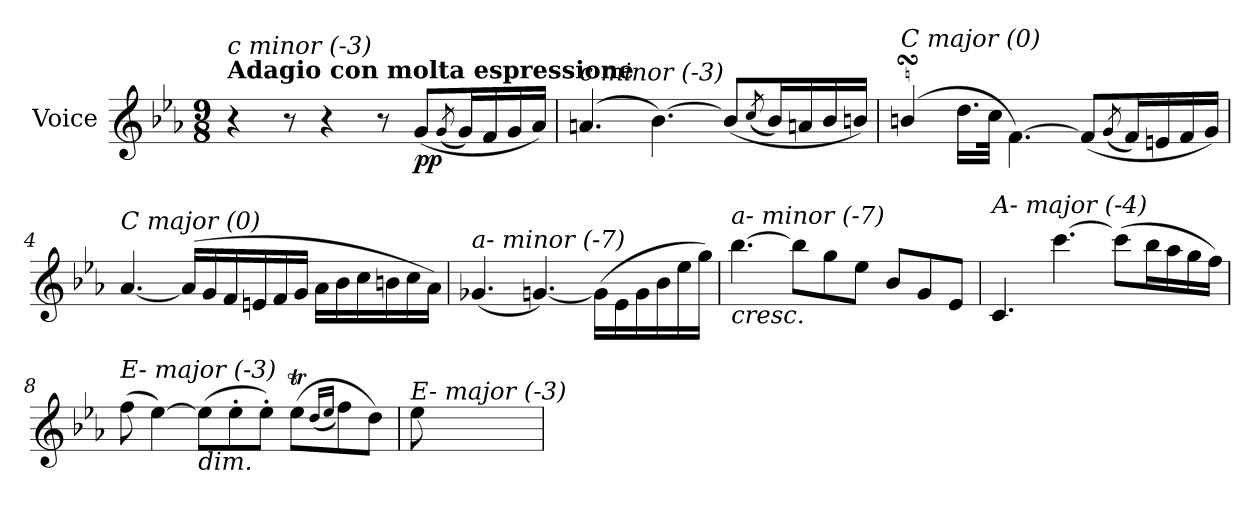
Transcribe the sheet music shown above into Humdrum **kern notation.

**kern	**dynam
*part1	*part1
*staff1	*staff1
*I"Voice	*
*I'V	*
*clefG2	*
*k[b-e-a-]	*
*M9/8	*
=1	=1
!LO:TX:a:B:t=Adagio con molta espressione	!
!LO:TX:i:t=c minor (-3)	!
4r	.
8r	.
4r	.
8r	.
!	!LO:DY:b
(<8g/L	pp
(<8qg/	.
16g/L)	.
16f/	.
16g/	.
16a-/JJ)	.
=2	=2
!LO:TX:i:t=c minor (-3)	!
(>4.an/	.
[4.b-\)	.
(<8b-/L]	.
(<8qcc/	.
16b-/L)	.
16an/	.
16b-/	.
16bn/JJ)	.
=3	=3
!LO:TX:i:t=C major (0)	!
(>4bnsSsS/	.
16.dd\LL	.
32cc\JJk	.
[4.f\)	.
(<8f/L]	.
(<8qg/	.
16f/L)	.
16en/	.
16f/	.
16g/JJ)	.
=4	=4
!LO:TX:i:t=C major (0)	!
[4.a-/	.
(>16a-/LL]	.
16g/	.
16f/	.
16en/	.
16f/	.
16g/JJ	.
16a-\LL	.
16b-\	.
16cc\	.
16bn\	.
16cc\	.
16a-\JJ)	.
!!LO:LB:g=z
=5	=5
!LO:TX:i:t=a- minor (-7)	!
(<4.g-Xi/	.
[4.g/)	.
(>16g\LL]	.
16e-\	.
16g\	.
16b-\	.
16ee-\	.
16gg\JJ)	.
=6	=6
!LO:TX:b:i:t=cresc.	!
!LO:TX:i:t=a- minor (-7)	!
[4.bb-\	.
8bb-\L]	.
8gg\	.
8ee-\J	.
8b-/L	.
8g/	.
8e-/J	.
!!LO:LB:g=z
=7	=7
!LO:TX:i:t=A- major (-4)	!
4.c/	.
[4.ccc\	.
(>8ccc\L]	.
16bb-\L	.
16aa-\	.
16gg\	.
16ff\JJ)	.
=8	=8
!LO:TX:i:t=E- major (-3)	!
(>8ff\	.
[4ee-\)	.
!LO:TX:b:i:t=dim.	!
(>8ee-\L]	.
8ee-'\	.
8ee-'\J)	.
(>8ee-T\L	.
(<16qdd/LL	.
16qee-/JJ	.
8ff\)	.
8dd\J)	.
=9	=9
!LO:TX:i:t=E- major (-3)	!
8ee-\	.
=	=
*-	*-
